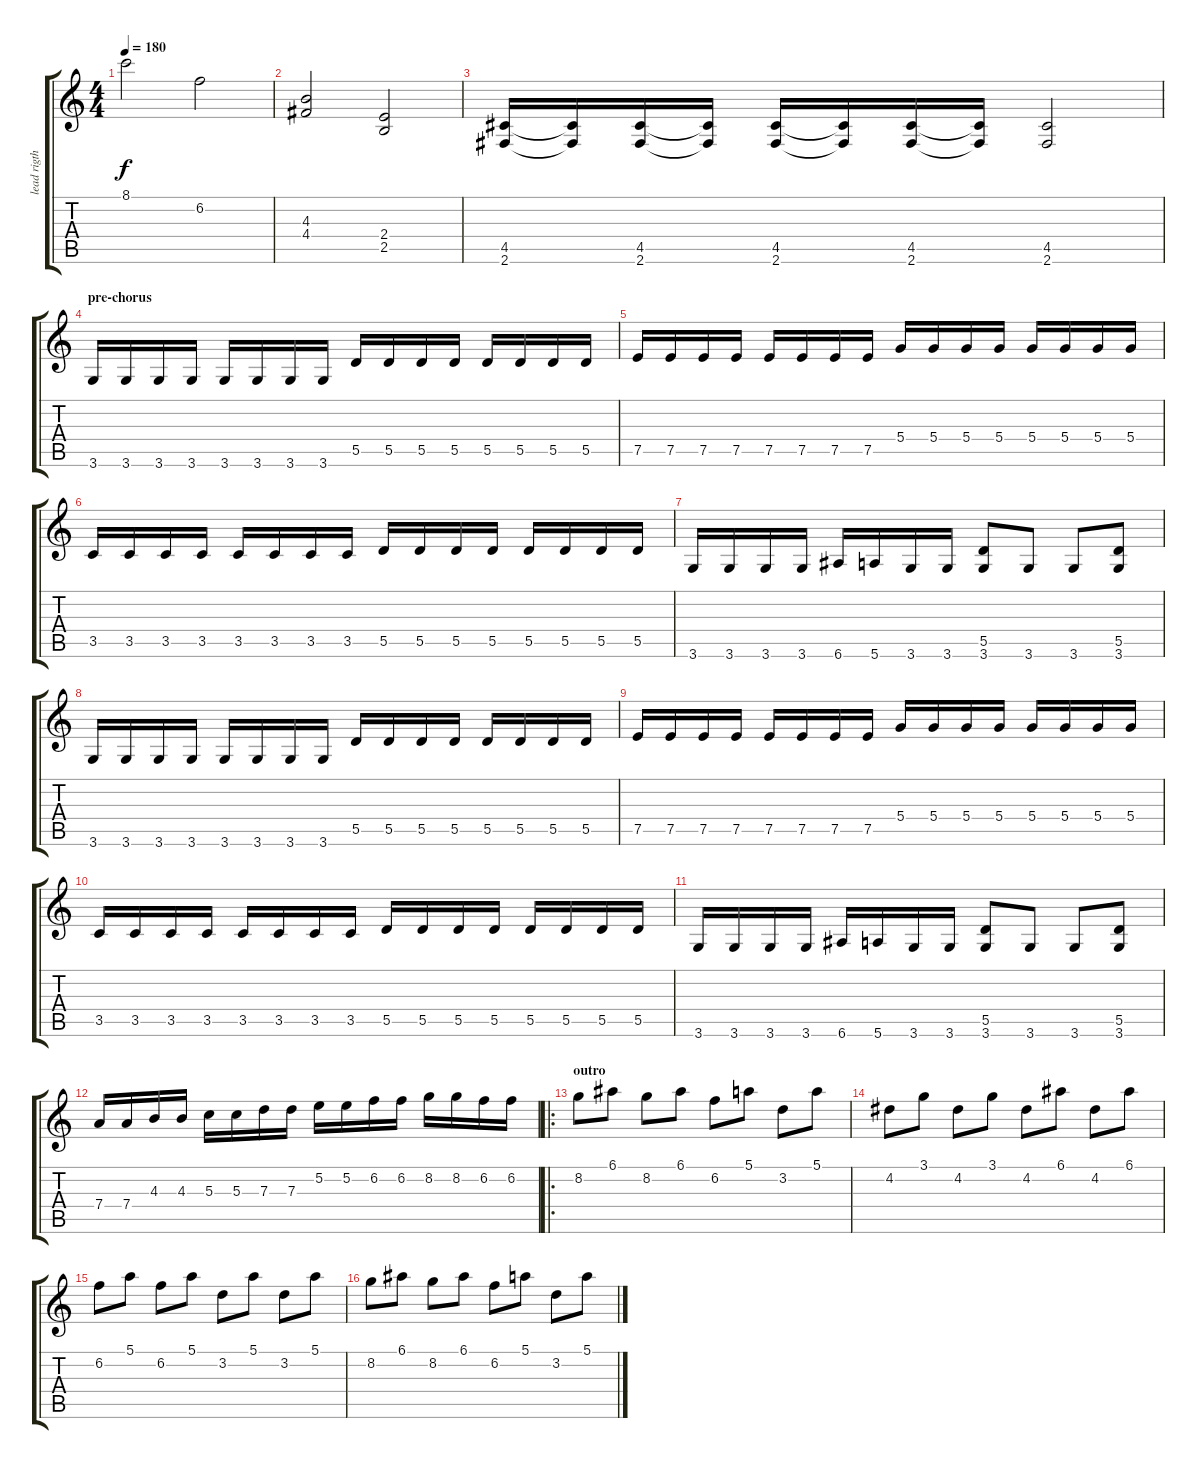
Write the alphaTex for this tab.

\track ("lead rigth" "lead rigth") {instrument overdrivenguitar}
\staff {score tabs}
\tuning (E4 B3 G3 D3 A2 E2) {hide}
\ts (4 4)
\tempo 180
\clef g2
\ks c
8.1.2{dy f} 6.2.2 |
(4.3 4.4).2 (2.4 2.5).2 |
(4.5 2.6).16 (4.5{t} 2.6{t}).16 (4.5 2.6).16 (4.5{t} 2.6{t}).16 (4.5 2.6).16 (4.5{t} 2.6{t}).16 (4.5 2.6).16 (4.5{t} 2.6{t}).16 (4.5 2.6).2 |
\section ("" "pre-chorus")
3.6.16 3.6.16 3.6.16 3.6.16 3.6.16 3.6.16 3.6.16 3.6.16 5.5.16 5.5.16 5.5.16 5.5.16 5.5.16 5.5.16 5.5.16 5.5.16 |
7.5.16 7.5.16 7.5.16 7.5.16 7.5.16 7.5.16 7.5.16 7.5.16 5.4.16 5.4.16 5.4.16 5.4.16 5.4.16 5.4.16 5.4.16 5.4.16 |
3.5.16 3.5.16 3.5.16 3.5.16 3.5.16 3.5.16 3.5.16 3.5.16 5.5.16 5.5.16 5.5.16 5.5.16 5.5.16 5.5.16 5.5.16 5.5.16 |
3.6.16 3.6.16 3.6.16 3.6.16 6.6.16 5.6.16 3.6.16 3.6.16 (5.5 3.6).8 3.6.8 3.6.8 (5.5 3.6).8 |
3.6.16 3.6.16 3.6.16 3.6.16 3.6.16 3.6.16 3.6.16 3.6.16 5.5.16 5.5.16 5.5.16 5.5.16 5.5.16 5.5.16 5.5.16 5.5.16 |
7.5.16 7.5.16 7.5.16 7.5.16 7.5.16 7.5.16 7.5.16 7.5.16 5.4.16 5.4.16 5.4.16 5.4.16 5.4.16 5.4.16 5.4.16 5.4.16 |
3.5.16 3.5.16 3.5.16 3.5.16 3.5.16 3.5.16 3.5.16 3.5.16 5.5.16 5.5.16 5.5.16 5.5.16 5.5.16 5.5.16 5.5.16 5.5.16 |
3.6.16 3.6.16 3.6.16 3.6.16 6.6.16 5.6.16 3.6.16 3.6.16 (5.5 3.6).8 3.6.8 3.6.8 (5.5 3.6).8 |
7.4.16 7.4.16 4.3.16 4.3.16 5.3.16 5.3.16 7.3.16 7.3.16 5.2.16 5.2.16 6.2.16 6.2.16 8.2.16 8.2.16 6.2.16 6.2.16 |
\ro
\section ("" "outro")
8.2.8 6.1.8 8.2.8 6.1.8 6.2.8 5.1.8 3.2.8 5.1.8 |
4.2.8 3.1.8 4.2.8 3.1.8 4.2.8 6.1.8 4.2.8 6.1.8 |
6.2.8 5.1.8 6.2.8 5.1.8 3.2.8 5.1.8 3.2.8 5.1.8 |
8.2.8 6.1.8 8.2.8 6.1.8 6.2.8 5.1.8 3.2.8 5.1.8
